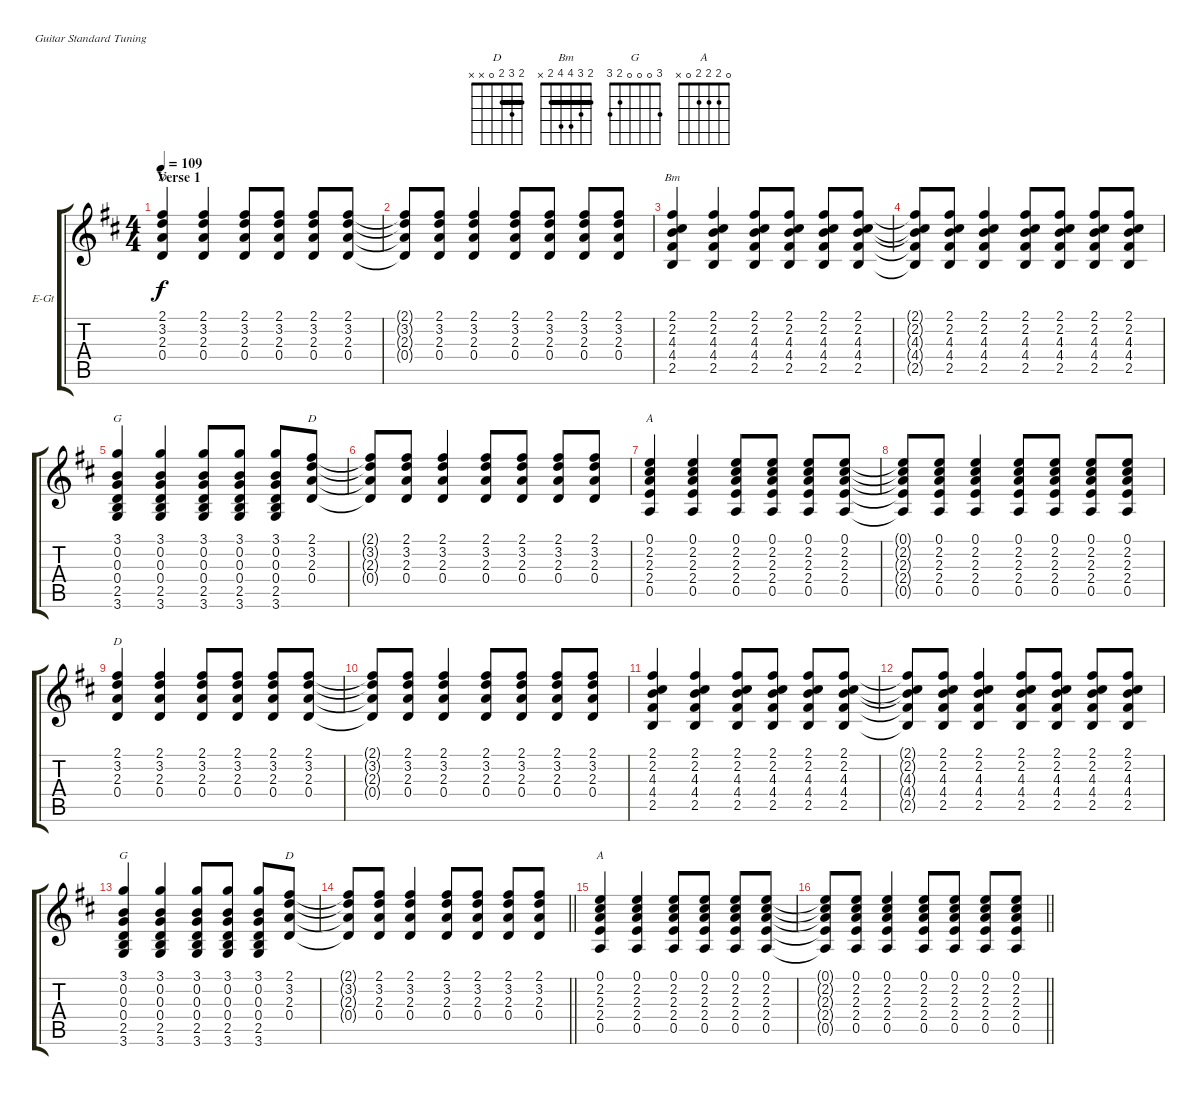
\bracketExtendMode groupsimilarinstruments
\firstSystemTrackNameOrientation horizontal
\otherSystemsTrackNameOrientation horizontal
\track ("Rhythm Guitar" "E-Gt") {instrument overdrivenguitar}
\staff {score tabs}
\tuning (E4 B3 G3 D3 A2 E2)
\chord ("D" 2 3 2 0 x x) {showfingering false barre 2}
\chord ("Bm" 2 3 4 4 2 x) {showfingering false barre 2}
\chord ("G" 3 0 0 0 2 3) {showfingering false}
\chord ("A" 0 2 2 2 0 x) {showfingering false}
\ts (4 4)
\section ("" "Verse 1")
\tempo 109
\clef g2
\ks d
(2.1 3.2 2.3 0.4).4{ch "D" dy f} (2.1 3.2 2.3 0.4).4 (2.1 3.2 2.3 0.4).8 (2.1 3.2 2.3 0.4).8 (2.1 3.2 2.3 0.4).8 (2.1 3.2 2.3 0.4).8 |
(2.1{t} 3.2{t} 2.3{t} 0.4{t}).8 (2.1 3.2 2.3 0.4).8 (2.1 3.2 2.3 0.4).4 (2.1 3.2 2.3 0.4).8 (2.1 3.2 2.3 0.4).8 (2.1 3.2 2.3 0.4).8 (2.1 3.2 2.3 0.4).8 |
(2.1 2.2 4.3 4.4 2.5).4{ch "Bm"} (2.1 2.2 4.3 4.4 2.5).4 (2.1 2.2 4.3 4.4 2.5).8 (2.1 2.2 4.3 4.4 2.5).8 (2.1 2.2 4.3 4.4 2.5).8 (2.1 2.2 4.3 4.4 2.5).8 |
(2.1{t} 2.2{t} 4.3{t} 4.4{t} 2.5{t}).8 (2.1 2.2 4.3 4.4 2.5).8 (2.1 2.2 4.3 4.4 2.5).4 (2.1 2.2 4.3 4.4 2.5).8 (2.1 2.2 4.3 4.4 2.5).8 (2.1 2.2 4.3 4.4 2.5).8 (2.1 2.2 4.3 4.4 2.5).8 |
(3.1 0.2 0.3 0.4 2.5 3.6).4{ch "G"} (3.1 0.2 0.3 0.4 2.5 3.6).4 (3.1 0.2 0.3 0.4 2.5 3.6).8 (3.1 0.2 0.3 0.4 2.5 3.6).8 (3.1 0.2 0.3 0.4 2.5 3.6).8 (2.1 3.2 2.3 0.4).8{ch "D"} |
(2.1{t} 3.2{t} 2.3{t} 0.4{t}).8 (2.1 3.2 2.3 0.4).8 (2.1 3.2 2.3 0.4).4 (2.1 3.2 2.3 0.4).8 (2.1 3.2 2.3 0.4).8 (2.1 3.2 2.3 0.4).8 (2.1 3.2 2.3 0.4).8 |
(0.1 2.2 2.3 2.4 0.5).4{ch "A"} (0.1 2.2 2.3 2.4 0.5).4 (0.1 2.2 2.3 2.4 0.5).8 (0.1 2.2 2.3 2.4 0.5).8 (0.1 2.2 2.3 2.4 0.5).8 (0.1 2.2 2.3 2.4 0.5).8 |
(0.1{t} 2.2{t} 2.3{t} 2.4{t} 0.5{t}).8 (0.1 2.2 2.3 2.4 0.5).8 (0.1 2.2 2.3 2.4 0.5).4 (0.1 2.2 2.3 2.4 0.5).8 (0.1 2.2 2.3 2.4 0.5).8 (0.1 2.2 2.3 2.4 0.5).8 (0.1 2.2 2.3 2.4 0.5).8 |
(2.1 3.2 2.3 0.4).4{ch "D"} (2.1 3.2 2.3 0.4).4 (2.1 3.2 2.3 0.4).8 (2.1 3.2 2.3 0.4).8 (2.1 3.2 2.3 0.4).8 (2.1 3.2 2.3 0.4).8 |
(2.1{t} 3.2{t} 2.3{t} 0.4{t}).8 (2.1 3.2 2.3 0.4).8 (2.1 3.2 2.3 0.4).4 (2.1 3.2 2.3 0.4).8 (2.1 3.2 2.3 0.4).8 (2.1 3.2 2.3 0.4).8 (2.1 3.2 2.3 0.4).8 |
(2.1 2.2 4.3 4.4 2.5).4 (2.1 2.2 4.3 4.4 2.5).4 (2.1 2.2 4.3 4.4 2.5).8 (2.1 2.2 4.3 4.4 2.5).8 (2.1 2.2 4.3 4.4 2.5).8 (2.1 2.2 4.3 4.4 2.5).8 |
(2.1{t} 2.2{t} 4.3{t} 4.4{t} 2.5{t}).8 (2.1 2.2 4.3 4.4 2.5).8 (2.1 2.2 4.3 4.4 2.5).4 (2.1 2.2 4.3 4.4 2.5).8 (2.1 2.2 4.3 4.4 2.5).8 (2.1 2.2 4.3 4.4 2.5).8 (2.1 2.2 4.3 4.4 2.5).8 |
(3.1 0.2 0.3 0.4 2.5 3.6).4{ch "G"} (3.1 0.2 0.3 0.4 2.5 3.6).4 (3.1 0.2 0.3 0.4 2.5 3.6).8 (3.1 0.2 0.3 0.4 2.5 3.6).8 (3.1 0.2 0.3 0.4 2.5 3.6).8 (2.1 3.2 2.3 0.4).8{ch "D"} |
\barLineRight lightlight
(2.1{t} 3.2{t} 2.3{t} 0.4{t}).8 (2.1 3.2 2.3 0.4).8 (2.1 3.2 2.3 0.4).4 (2.1 3.2 2.3 0.4).8 (2.1 3.2 2.3 0.4).8 (2.1 3.2 2.3 0.4).8 (2.1 3.2 2.3 0.4).8 |
(0.1 2.2 2.3 2.4 0.5).4{ch "A"} (0.1 2.2 2.3 2.4 0.5).4 (0.1 2.2 2.3 2.4 0.5).8 (0.1 2.2 2.3 2.4 0.5).8 (0.1 2.2 2.3 2.4 0.5).8 (0.1 2.2 2.3 2.4 0.5).8 |
\barLineRight lightlight
(0.1{t} 2.2{t} 2.3{t} 2.4{t} 0.5{t}).8 (0.1 2.2 2.3 2.4 0.5).8 (0.1 2.2 2.3 2.4 0.5).4 (0.1 2.2 2.3 2.4 0.5).8 (0.1 2.2 2.3 2.4 0.5).8 (0.1 2.2 2.3 2.4 0.5).8 (0.1 2.2 2.3 2.4 0.5).8
